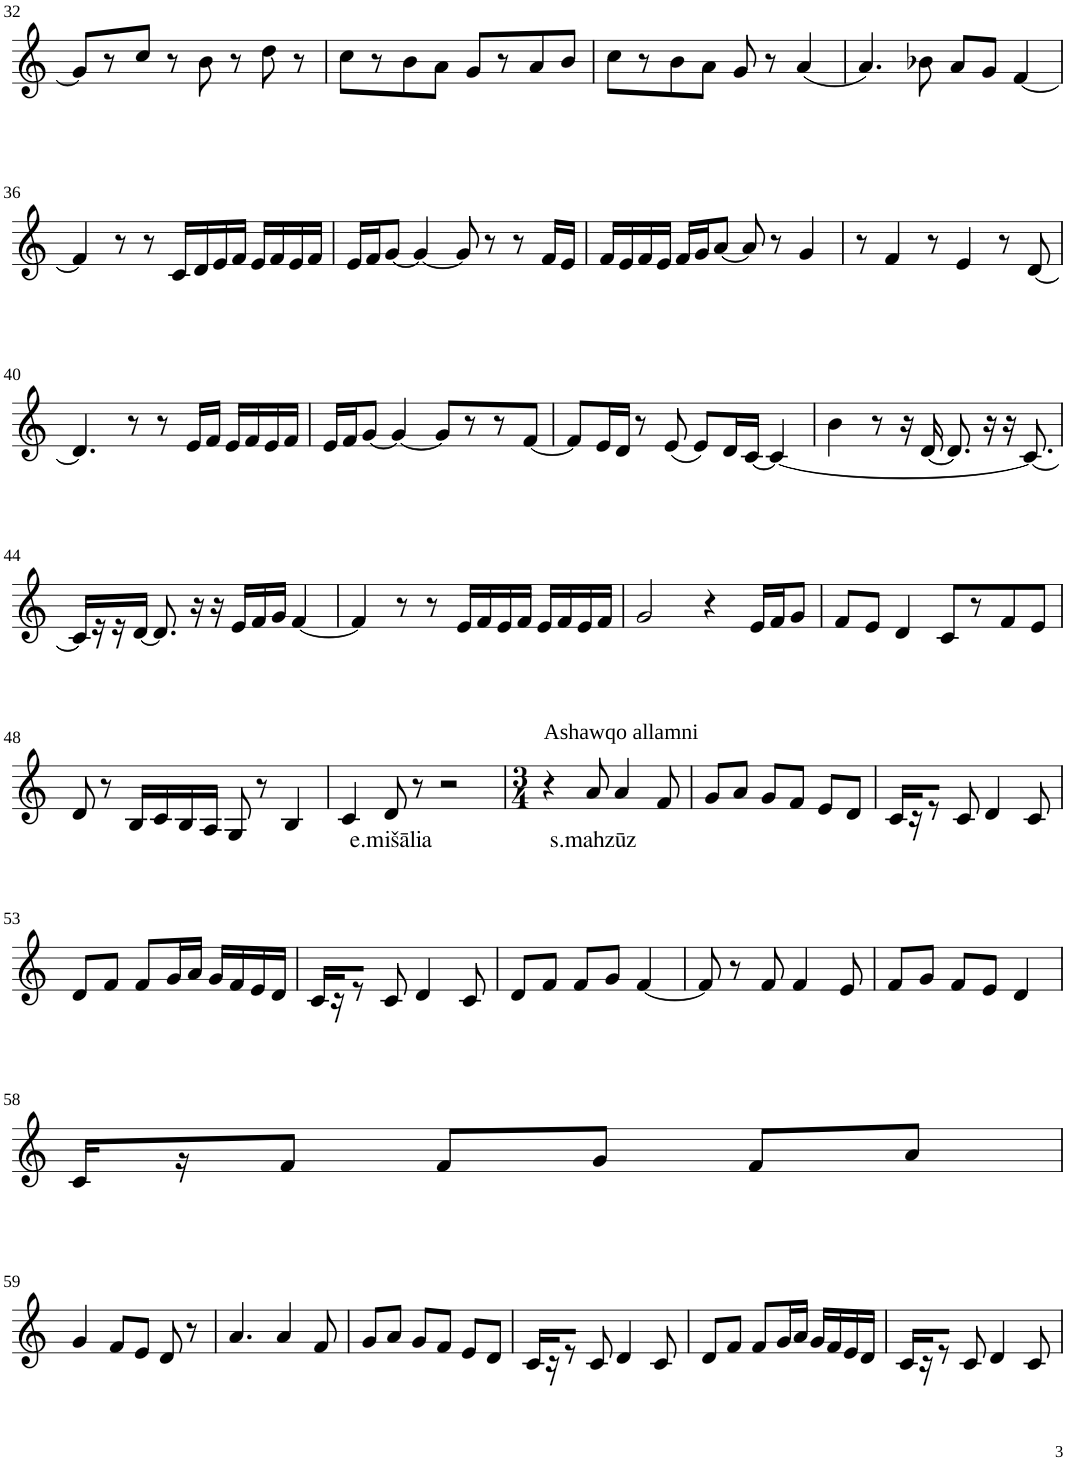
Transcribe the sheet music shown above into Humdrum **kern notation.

**kern	**text
*part1	*part1
*staff1	*staff1
*I"Violin	*
!!LO:PB:g=z
*clefG2	*
*k[]	*
*M4/4	*
=32	=32
8g/L]	.
8r	.
8cc/J	.
8r	.
8b\	.
8r	.
8dd\	.
8r	.
=33	=33
8cc\L	.
8r	.
8b\	.
8a\J	.
8g/L	.
8r	.
8a/	.
8b/J	.
=34	=34
8cc\L	.
8r	.
8b\	.
8a\J	.
8g/	.
8r	.
(4a/	.
=35	=35
4.a/)	.
8b-X\	.
8a/L	.
8g/J	.
[4f/	.
!!LO:LB:g=z
=36	=36
4f/]	.
8r	.
8r	.
16c/LL	.
16d/	.
16e/	.
16f/JJ	.
16e/LL	.
16f/	.
16e/	.
16f/JJ	.
=37	=37
16e/LL	.
16f/J	.
[8g/J	.
4g/_	.
8g/]	.
8r	.
8r	.
16f/LL	.
16e/JJ	.
=38	=38
16f/LL	.
16e/	.
16f/	.
16e/JJ	.
16f/LL	.
16g/J	.
[8a/J	.
8a/]	.
8r	.
4g/	.
=39	=39
8r	.
4f/	.
8r	.
4e/	.
8r	.
[8d/	.
!!LO:LB:g=z
=40	=40
4.d/]	.
8r	.
8r	.
16e/LL	.
16f/JJ	.
16e/LL	.
16f/	.
16e/	.
16f/JJ	.
=41	=41
16e/LL	.
16f/J	.
[8g/J	.
4g/_	.
8g/L]	.
8r	.
8r	.
[8f/J	.
=42	=42
8f/L]	.
16e/L	.
16d/JJ	.
8r	.
(8e/	.
8e/L)	.
16d/L	.
[16c/JJ	.
4c/_	.
=43	=43
4b\	.
8r	.
16r	.
[16d/	.
8.d/]	.
16r	.
16r	.
8.c/_	.
!!LO:LB:g=z
=44	=44
16c/LL]	.
16r	.
16r	.
[16d/JJ	.
8.d/]	.
16r	.
16r	.
16e/LL	.
16f/	.
16g/JJ	.
[4f/	.
=45	=45
4f/]	.
8r	.
8r	.
16e/LL	.
16f/	.
16e/	.
16f/JJ	.
16e/LL	.
16f/	.
16e/	.
16f/JJ	.
=46	=46
2g/	.
4r	.
16e/LL	.
16f/J	.
8g/J	.
=47	=47
8f/L	.
8e/J	.
4d/	.
8c/L	.
8r	.
8f/	.
8e/J	.
!!LO:LB:g=z
=48	=48
8d/	.
8r	.
16B/LL	.
16c/	.
16B/	.
16A/JJ	.
8G/	.
8r	.
4B/	.
=49	=49
4c/	.
!	!LO:LY:b
8d/	e.mišālia
8r	.
2r	.
=50	=50
*M3/4	*
!LO:TX:a:t=Ashawqo allamni	!
4r	.
!	!LO:LY:b
8a/	s.mahzūz
4a/	.
8f/	.
=51	=51
8g/L	.
8a/J	.
8g/L	.
8f/J	.
8e/L	.
8d/J	.
=52	=52
16c/LL	.
16r	.
8r	.
8c/	.
4d/	.
8c/	.
!!LO:LB:g=z
=53	=53
8d/L	.
8f/J	.
8f/L	.
16g/L	.
16a/JJ	.
16g/LL	.
16f/	.
16e/	.
16d/JJ	.
=54	=54
16c/LL	.
16r	.
8r	.
8c/	.
4d/	.
8c/	.
=55	=55
8d/L	.
8f/J	.
8f/L	.
8g/J	.
[4f/	.
=56	=56
8f/]	.
8r	.
8f/	.
4f/	.
8e/	.
=57	=57
8f/L	.
8g/J	.
8f/L	.
8e/J	.
4d/	.
!!LO:LB:g=z
=58	=58
16c/LL	.
16r	.
8f/J	.
8f/L	.
8g/J	.
8f/L	.
8a/J	.
!!LO:LB:g=z
=59	=59
4g/	.
8f/L	.
8e/J	.
8d/	.
8r	.
=60	=60
4.a/	.
4a/	.
8f/	.
=61	=61
8g/L	.
8a/J	.
8g/L	.
8f/J	.
8e/L	.
8d/J	.
=62	=62
16c/LL	.
16r	.
8r	.
8c/	.
4d/	.
8c/	.
=63	=63
8d/L	.
8f/J	.
8f/L	.
16g/L	.
16a/JJ	.
16g/LL	.
16f/	.
16e/	.
16d/JJ	.
=64	=64
16c/LL	.
16r	.
8r	.
8c/	.
4d/	.
8c/	.
=	=
*-	*-
